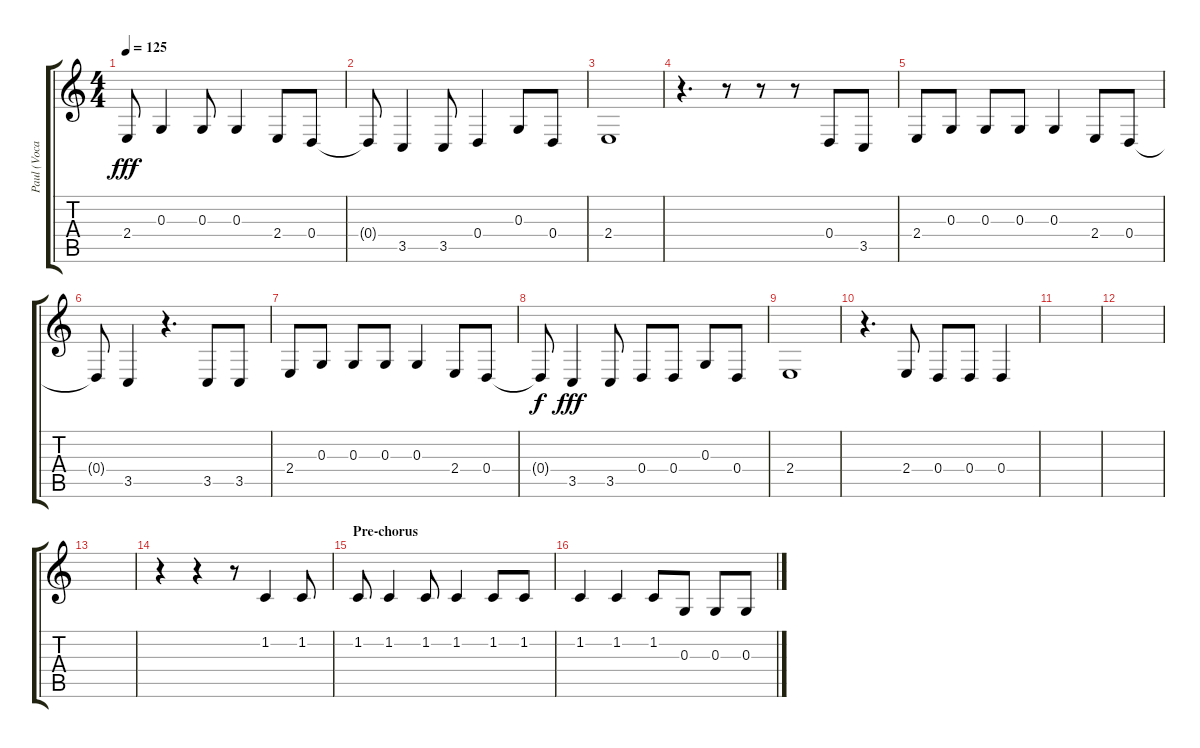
\track ("Paul (Vocals)" "Paul (Voca") {instrument tenorsax}
\staff {score tabs}
\tuning (E4 B3 G3 D3 A2 E2) {hide}
\ts (4 4)
\tempo 125
\clef g2
\ks c
2.4.8{dy fff} 0.3.4 0.3.8 0.3.4 2.4.8 0.4.8 |
0.4{t}.8 3.5.4 3.5.8 0.4.4 0.3.8 0.4.8 |
2.4.1 |
r.4{d} r.8 r.8 r.8 0.4.8 3.5.8 |
2.4.8 0.3.8 0.3.8 0.3.8 0.3.4 2.4.8 0.4.8 |
0.4{t}.8 3.5.4 r.4{d} 3.5.8 3.5.8 |
2.4.8 0.3.8 0.3.8 0.3.8 0.3.4 2.4.8 0.4.8 |
0.4{t}.8{dy f} 3.5.4{dy fff} 3.5.8 0.4.8 0.4.8 0.3.8 0.4.8 |
2.4.1 |
r.4{d} 2.4.8 0.4.8 0.4.8 0.4.4 |
|
|
|
r.4 r.4 r.8 1.2.4 1.2.8 |
\section ("" "Pre-chorus")
1.2.8 1.2.4 1.2.8 1.2.4 1.2.8 1.2.8 |
1.2.4 1.2.4 1.2{h}.8 0.3.8 0.3.8 0.3.8
